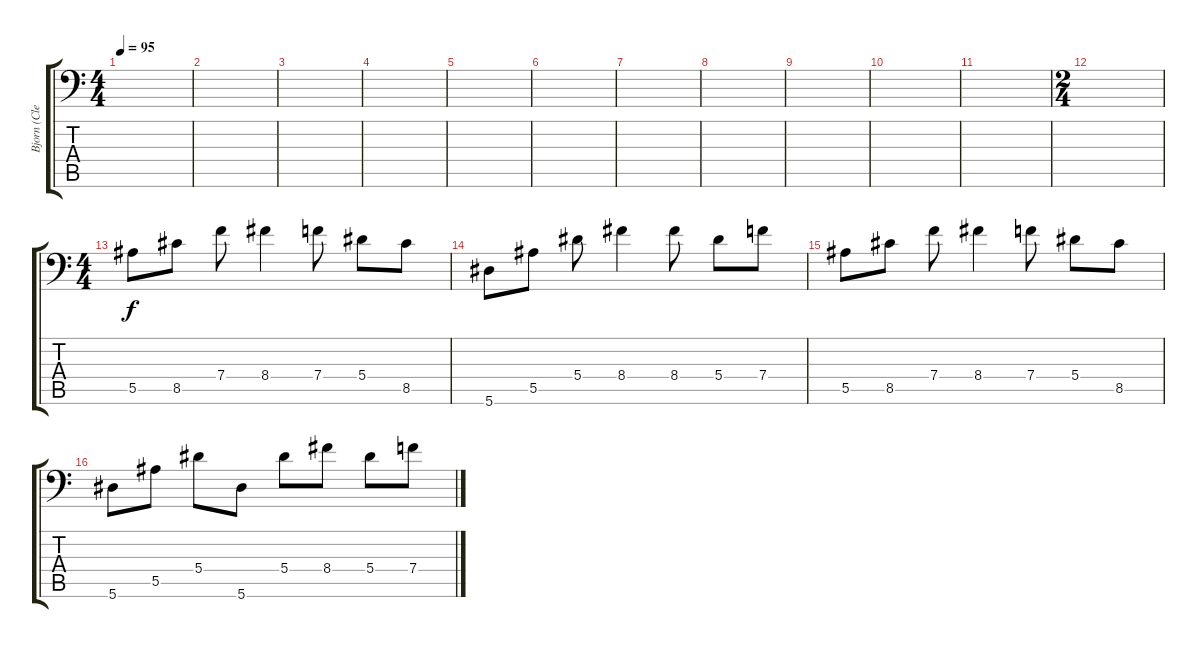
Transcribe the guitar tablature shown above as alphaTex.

\track ("Bjorn (Clean)" "Bjorn (Cle") {instrument acousticguitarsteel}
\staff {score tabs}
\tuning (C4 G3 Eb3 Bb2 F2 Bb1) {hide}
\ts (4 4)
\tempo 95
\clef f4
\ks c
|
|
|
|
|
|
|
|
|
|
|
\ts (2 4)
|
\ts (4 4)
5.5.8 8.5.8 7.4.8 8.4.4 7.4.8 5.4.8 8.5.8 |
5.6.8 5.5.8 5.4.8 8.4.4 8.4.8 5.4.8 7.4.8 |
5.5.8 8.5.8 7.4.8 8.4.4 7.4.8 5.4.8 8.5.8 |
5.6.8 5.5.8 5.4.8 5.6.8 5.4.8 8.4.8 5.4.8 7.4.8
